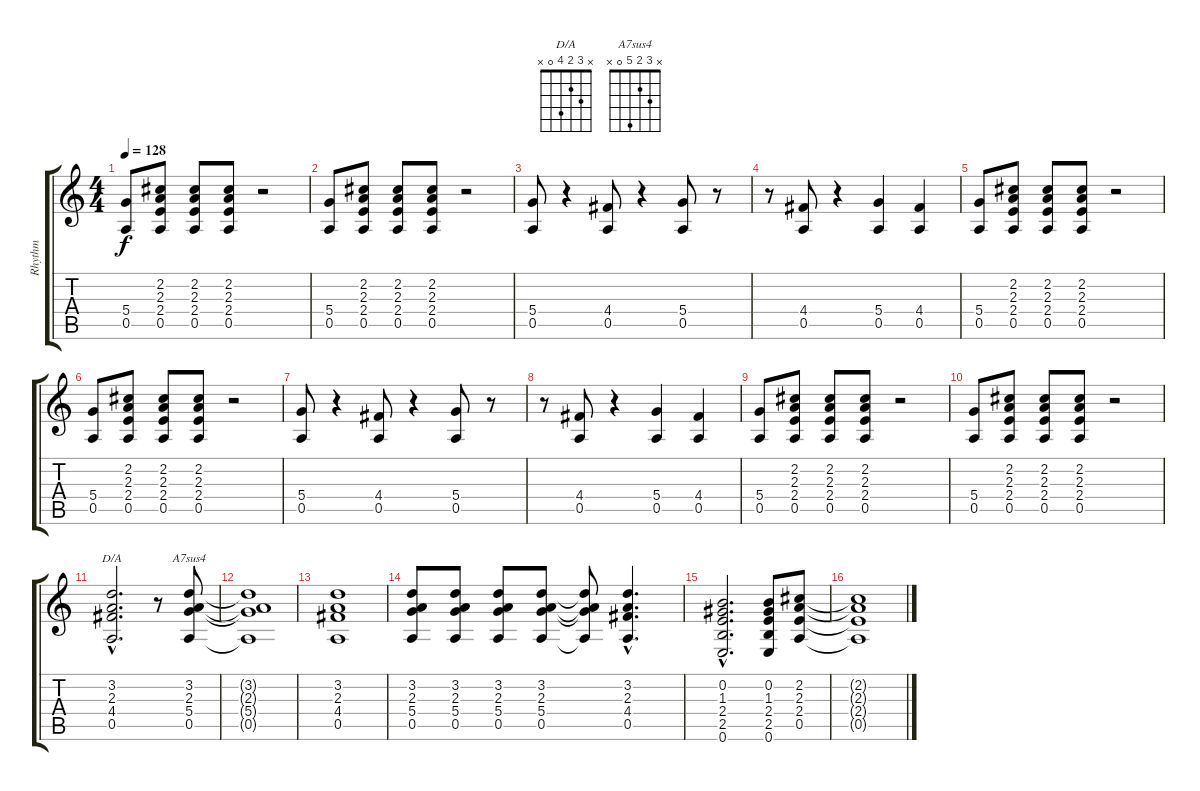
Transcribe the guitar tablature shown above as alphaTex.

\track ("Rhythm" "Rhythm") {instrument overdrivenguitar}
\staff {score tabs}
\tuning (E4 B3 G3 D3 A2 E2) {hide}
\chord ("D/A" x 3 2 4 0 x)
\chord ("A7sus4" x 3 2 5 0 x)
\ts (4 4)
\tempo 128
\clef g2
\ks c
(5.4 0.5).8{dy f} (2.2 2.3 2.4 0.5).8 (2.2 2.3 2.4 0.5).8 (2.2 2.3 2.4 0.5).8 r.2 |
(5.4 0.5).8 (2.2 2.3 2.4 0.5).8 (2.2 2.3 2.4 0.5).8 (2.2 2.3 2.4 0.5).8 r.2 |
(5.4 0.5).8 r.4 (4.4 0.5).8 r.4 (5.4 0.5).8 r.8 |
r.8 (4.4 0.5).8 r.4 (5.4 0.5).4 (4.4 0.5).4 |
(5.4 0.5).8 (2.2 2.3 2.4 0.5).8 (2.2 2.3 2.4 0.5).8 (2.2 2.3 2.4 0.5).8 r.2 |
(5.4 0.5).8 (2.2 2.3 2.4 0.5).8 (2.2 2.3 2.4 0.5).8 (2.2 2.3 2.4 0.5).8 r.2 |
(5.4 0.5).8 r.4 (4.4 0.5).8 r.4 (5.4 0.5).8 r.8 |
r.8 (4.4 0.5).8 r.4 (5.4 0.5).4 (4.4 0.5).4 |
(5.4 0.5).8 (2.2 2.3 2.4 0.5).8 (2.2 2.3 2.4 0.5).8 (2.2 2.3 2.4 0.5).8 r.2 |
(5.4 0.5).8 (2.2 2.3 2.4 0.5).8 (2.2 2.3 2.4 0.5).8 (2.2 2.3 2.4 0.5).8 r.2 |
(3.2{hac} 2.3{hac} 4.4{hac} 0.5{hac}).2{d ch "D/A"} r.8 (3.2 2.3 5.4 0.5).8{ch "A7sus4"} |
(3.2{t} 2.3{t} 5.4{t} 0.5{t}).1 |
(3.2 2.3 4.4 0.5).1 |
(3.2 2.3 5.4 0.5).8 (3.2 2.3 5.4 0.5).8 (3.2 2.3 5.4 0.5).8 (3.2 2.3 5.4 0.5).8 (3.2{t} 2.3{t} 5.4{t} 0.5{t}).8 (3.2{hac} 2.3{hac} 4.4{hac} 0.5{hac}).4{d} |
(0.2{hac} 1.3{hac} 2.4{hac} 2.5{hac} 0.6{hac}).2{d} (0.2 1.3 2.4 2.5 0.6).8 (2.2 2.3 2.4 0.5).8 |
(2.2{t} 2.3{t} 2.4{t} 0.5{t}).1
